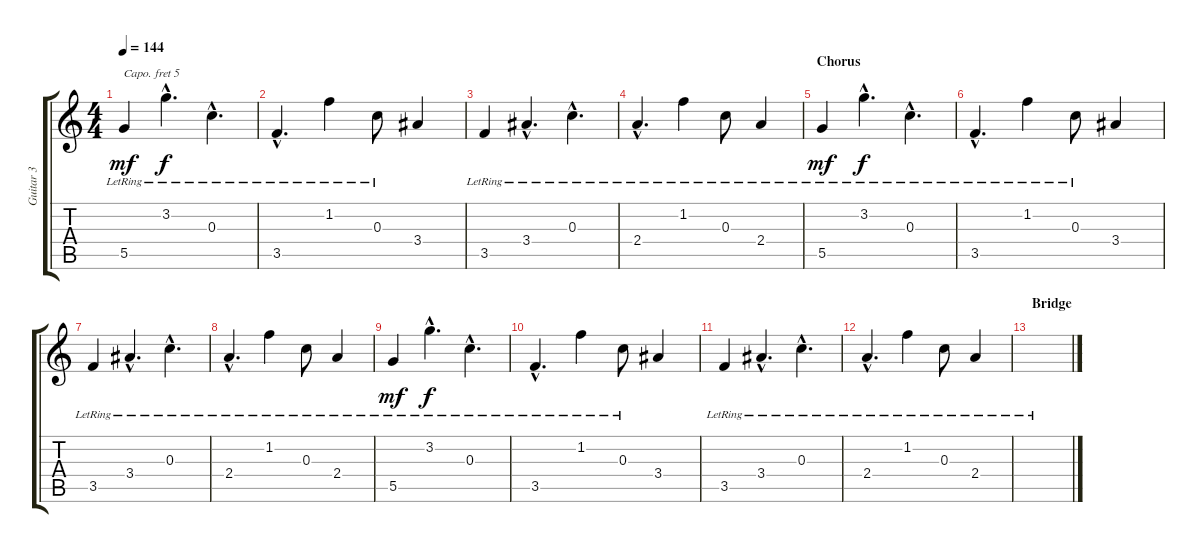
\track ("Guitar 3" "Guitar 3") {instrument electricguitarclean}
\staff {score tabs}
\capo 5
\tuning (E4 B3 G3 D3 A2 E2) {hide}
\ts (4 4)
\tempo 144
\clef g2
\ks c
5.5{lr}.4{dy mf} 3.2{hac lr}.4{d dy f} 0.3{hac lr}.4{d} |
3.5{hac lr}.4{d} 1.2{lr}.4 0.3{lr}.8 3.4.4 |
3.5{lr}.4 3.4{hac lr}.4{d} 0.3{hac lr}.4{d} |
2.4{hac lr}.4{d} 1.2{lr}.4 0.3{lr}.8 2.4{lr}.4 |
\section ("" "Chorus")
5.5{lr}.4{dy mf} 3.2{hac lr}.4{d dy f} 0.3{hac lr}.4{d} |
3.5{hac lr}.4{d} 1.2{lr}.4 0.3{lr}.8 3.4.4 |
3.5{lr}.4 3.4{hac lr}.4{d} 0.3{hac lr}.4{d} |
2.4{hac lr}.4{d} 1.2{lr}.4 0.3{lr}.8 2.4{lr}.4 |
5.5{lr}.4{dy mf} 3.2{hac lr}.4{d dy f} 0.3{hac lr}.4{d} |
3.5{hac lr}.4{d} 1.2{lr}.4 0.3{lr}.8 3.4.4 |
3.5{lr}.4 3.4{hac lr}.4{d} 0.3{hac lr}.4{d} |
2.4{hac lr}.4{d} 1.2{lr}.4 0.3{lr}.8 2.4{lr}.4 |
\section ("" "Bridge")
